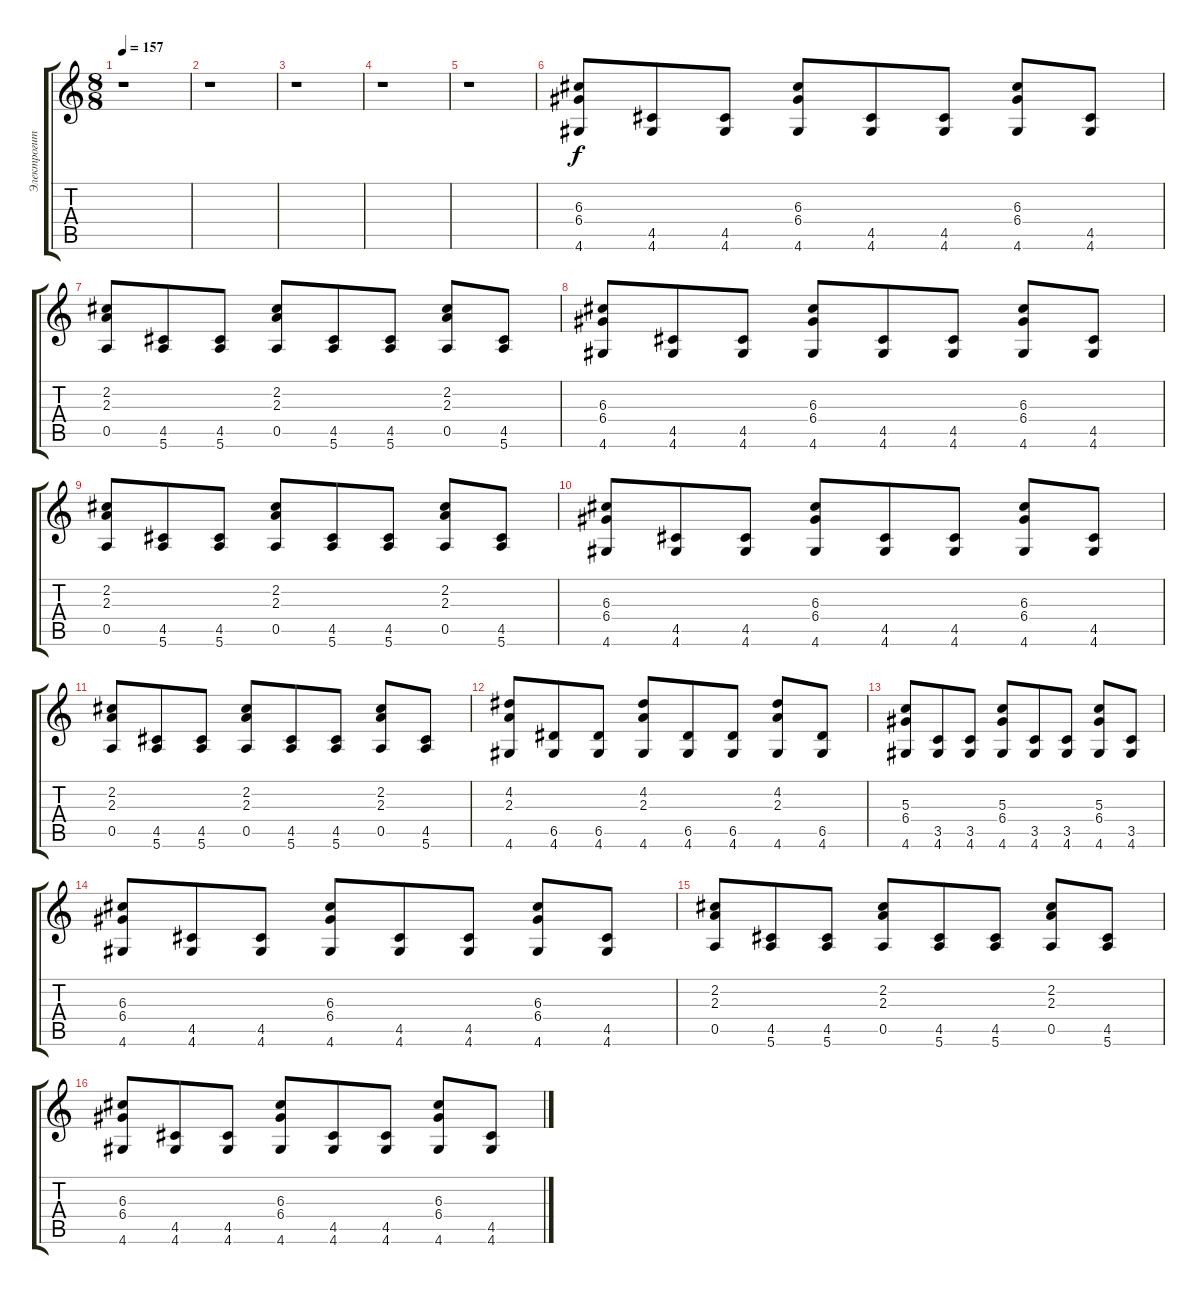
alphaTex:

\track ("Электрогитара" "Электрогит") {instrument distortionguitar}
\staff {score tabs}
\tuning (E4 B3 G3 D3 A2 E2) {hide}
\ts (8 8)
\tempo 157
\clef g2
\ks c
r.1{dy f} |
r.1 |
r.1 |
r.1 |
r.1 |
(6.3 6.4 4.6).8 (4.5 4.6).8 (4.5 4.6).8 (6.3 6.4 4.6).8 (4.5 4.6).8 (4.5 4.6).8 (6.3 6.4 4.6).8 (4.5 4.6).8 |
(2.2 2.3 0.5).8 (4.5 5.6).8 (4.5 5.6).8 (2.2 2.3 0.5).8 (4.5 5.6).8 (4.5 5.6).8 (2.2 2.3 0.5).8 (4.5 5.6).8 |
(6.3 6.4 4.6).8 (4.5 4.6).8 (4.5 4.6).8 (6.3 6.4 4.6).8 (4.5 4.6).8 (4.5 4.6).8 (6.3 6.4 4.6).8 (4.5 4.6).8 |
(2.2 2.3 0.5).8 (4.5 5.6).8 (4.5 5.6).8 (2.2 2.3 0.5).8 (4.5 5.6).8 (4.5 5.6).8 (2.2 2.3 0.5).8 (4.5 5.6).8 |
(6.3 6.4 4.6).8 (4.5 4.6).8 (4.5 4.6).8 (6.3 6.4 4.6).8 (4.5 4.6).8 (4.5 4.6).8 (6.3 6.4 4.6).8 (4.5 4.6).8 |
(2.2 2.3 0.5).8 (4.5 5.6).8 (4.5 5.6).8 (2.2 2.3 0.5).8 (4.5 5.6).8 (4.5 5.6).8 (2.2 2.3 0.5).8 (4.5 5.6).8 |
(4.2 2.3 4.6).8 (6.5 4.6).8 (6.5 4.6).8 (4.2 2.3 4.6).8 (6.5 4.6).8 (6.5 4.6).8 (4.2 2.3 4.6).8 (6.5 4.6).8 |
(5.3 6.4 4.6).8 (3.5 4.6).8 (3.5 4.6).8 (5.3 6.4 4.6).8 (3.5 4.6).8 (3.5 4.6).8 (5.3 6.4 4.6).8 (3.5 4.6).8 |
(6.3 6.4 4.6).8 (4.5 4.6).8 (4.5 4.6).8 (6.3 6.4 4.6).8 (4.5 4.6).8 (4.5 4.6).8 (6.3 6.4 4.6).8 (4.5 4.6).8 |
(2.2 2.3 0.5).8 (4.5 5.6).8 (4.5 5.6).8 (2.2 2.3 0.5).8 (4.5 5.6).8 (4.5 5.6).8 (2.2 2.3 0.5).8 (4.5 5.6).8 |
(6.3 6.4 4.6).8 (4.5 4.6).8 (4.5 4.6).8 (6.3 6.4 4.6).8 (4.5 4.6).8 (4.5 4.6).8 (6.3 6.4 4.6).8 (4.5 4.6).8
